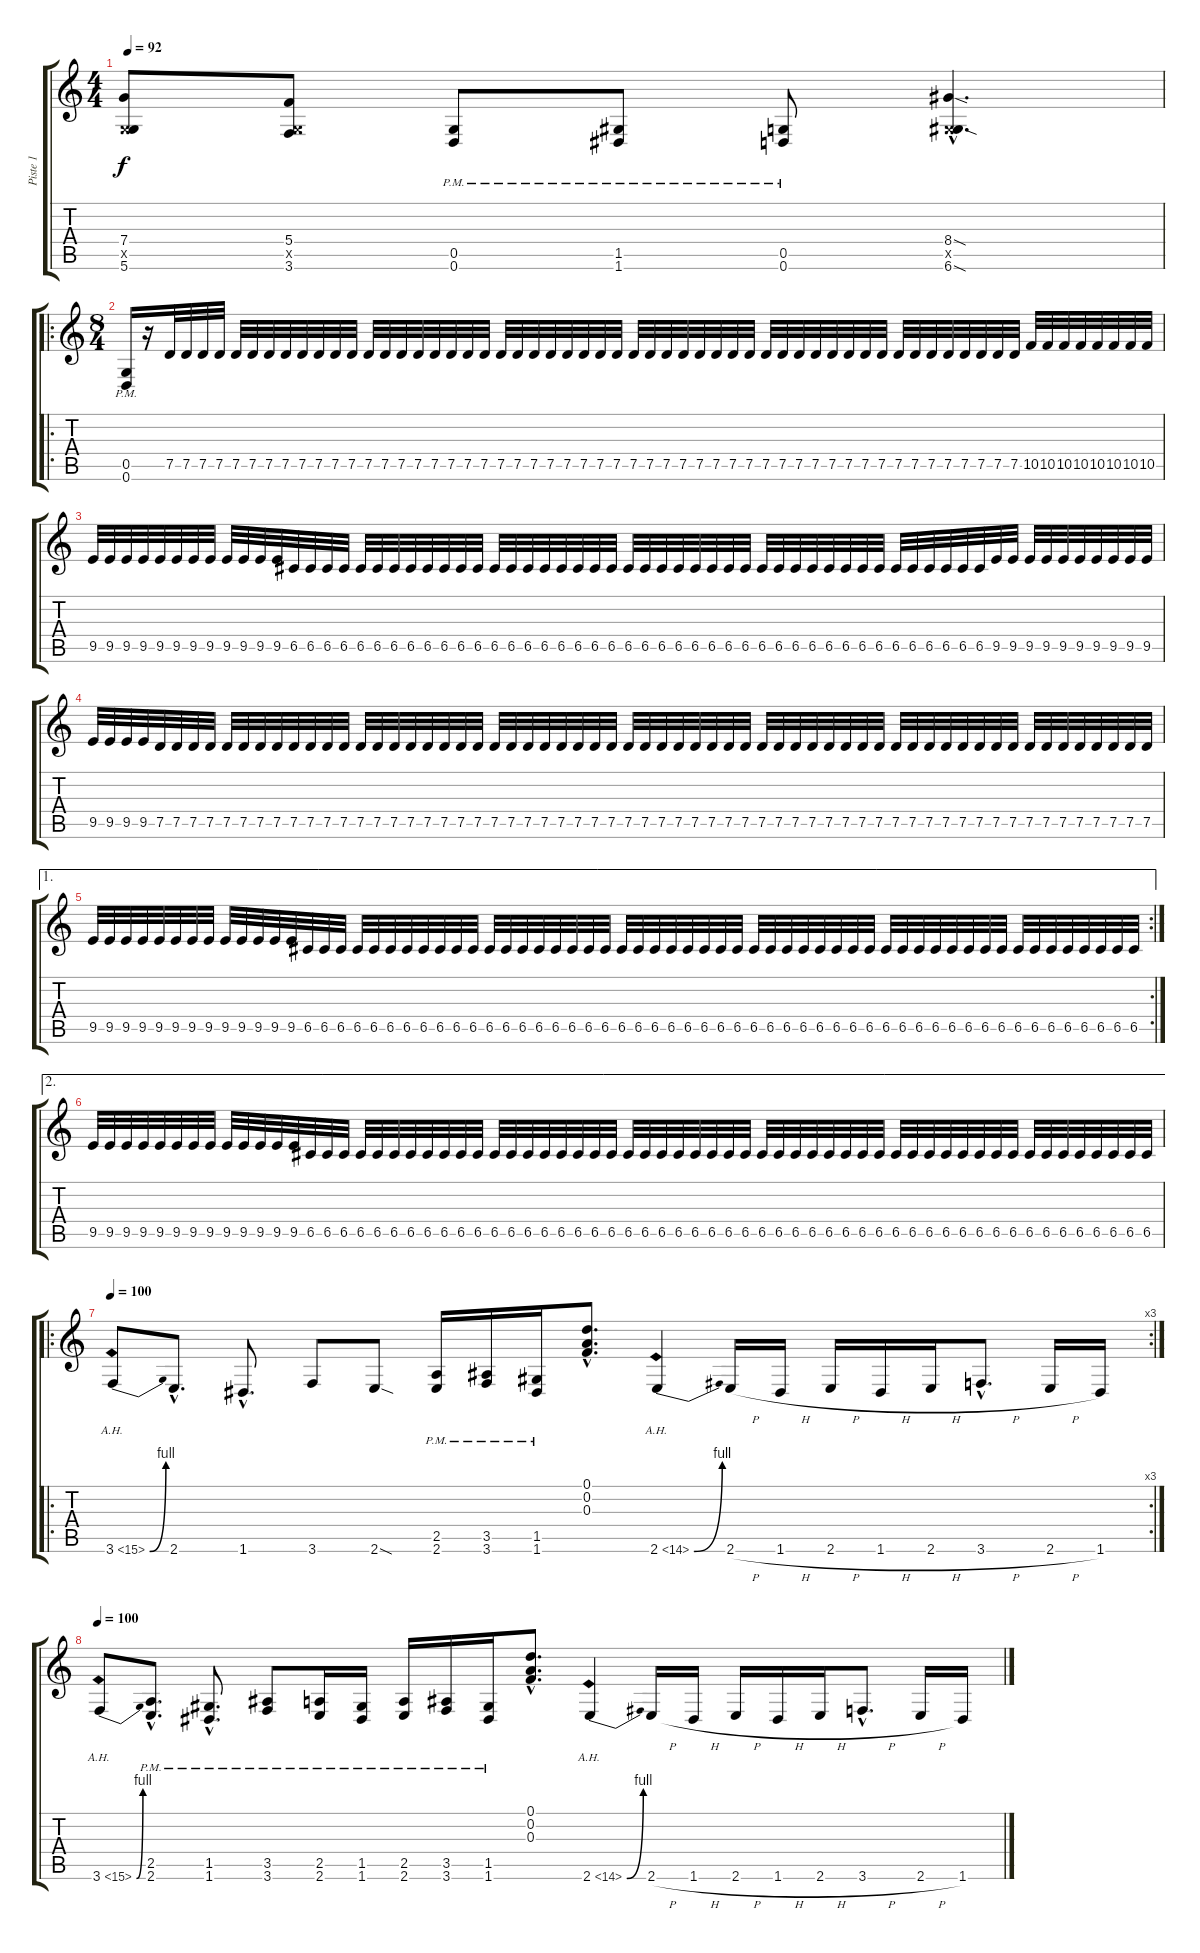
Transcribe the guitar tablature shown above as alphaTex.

\track ("Piste 1" "Piste 1") {instrument overdrivenguitar}
\staff {score tabs}
\tuning (D4 A3 F3 C3 G2 D2) {hide}
\ts (4 4)
\tempo 92
\clef g2
\ks c
(7.4 0.5{x} 5.6).8{dy f} (5.4 0.5{x} 3.6).8 (0.5{pm} 0.6{pm}).8 (1.5{pm} 1.6{pm}).8 (0.5{pm} 0.6{pm}).8 (8.4{sod hac} 0.5{hac x} 6.6{sod hac}).4{d} |
\ro
\ts (8 4)
(0.5{pm} 0.6{pm}).16 r.16 7.5.32 7.5.32 7.5.32 7.5.32 7.5.32 7.5.32 7.5.32 7.5.32 7.5.32 7.5.32 7.5.32 7.5.32 7.5.32 7.5.32 7.5.32 7.5.32 7.5.32 7.5.32 7.5.32 7.5.32 7.5.32 7.5.32 7.5.32 7.5.32 7.5.32 7.5.32 7.5.32 7.5.32 7.5.32 7.5.32 7.5.32 7.5.32 7.5.32 7.5.32 7.5.32 7.5.32 7.5.32 7.5.32 7.5.32 7.5.32 7.5.32 7.5.32 7.5.32 7.5.32 7.5.32 7.5.32 7.5.32 7.5.32 7.5.32 7.5.32 7.5.32 7.5.32 10.5.32 10.5.32 10.5.32 10.5.32 10.5.32 10.5.32 10.5.32 10.5.32 |
9.5.32 9.5.32 9.5.32 9.5.32 9.5.32 9.5.32 9.5.32 9.5.32 9.5.32 9.5.32 9.5.32 9.5.32 6.5.32 6.5.32 6.5.32 6.5.32 6.5.32 6.5.32 6.5.32 6.5.32 6.5.32 6.5.32 6.5.32 6.5.32 6.5.32 6.5.32 6.5.32 6.5.32 6.5.32 6.5.32 6.5.32 6.5.32 6.5.32 6.5.32 6.5.32 6.5.32 6.5.32 6.5.32 6.5.32 6.5.32 6.5.32 6.5.32 6.5.32 6.5.32 6.5.32 6.5.32 6.5.32 6.5.32 6.5.32 6.5.32 6.5.32 6.5.32 6.5.32 6.5.32 9.5.32 9.5.32 9.5.32 9.5.32 9.5.32 9.5.32 9.5.32 9.5.32 9.5.32 9.5.32 |
9.5.32 9.5.32 9.5.32 9.5.32 7.5.32 7.5.32 7.5.32 7.5.32 7.5.32 7.5.32 7.5.32 7.5.32 7.5.32 7.5.32 7.5.32 7.5.32 7.5.32 7.5.32 7.5.32 7.5.32 7.5.32 7.5.32 7.5.32 7.5.32 7.5.32 7.5.32 7.5.32 7.5.32 7.5.32 7.5.32 7.5.32 7.5.32 7.5.32 7.5.32 7.5.32 7.5.32 7.5.32 7.5.32 7.5.32 7.5.32 7.5.32 7.5.32 7.5.32 7.5.32 7.5.32 7.5.32 7.5.32 7.5.32 7.5.32 7.5.32 7.5.32 7.5.32 7.5.32 7.5.32 7.5.32 7.5.32 7.5.32 7.5.32 7.5.32 7.5.32 7.5.32 7.5.32 7.5.32 7.5.32 |
\ae 1
\rc 2
9.5.32 9.5.32 9.5.32 9.5.32 9.5.32 9.5.32 9.5.32 9.5.32 9.5.32 9.5.32 9.5.32 9.5.32 9.5.32 6.5.32 6.5.32 6.5.32 6.5.32 6.5.32 6.5.32 6.5.32 6.5.32 6.5.32 6.5.32 6.5.32 6.5.32 6.5.32 6.5.32 6.5.32 6.5.32 6.5.32 6.5.32 6.5.32 6.5.32 6.5.32 6.5.32 6.5.32 6.5.32 6.5.32 6.5.32 6.5.32 6.5.32 6.5.32 6.5.32 6.5.32 6.5.32 6.5.32 6.5.32 6.5.32 6.5.32 6.5.32 6.5.32 6.5.32 6.5.32 6.5.32 6.5.32 6.5.32 6.5.32 6.5.32 6.5.32 6.5.32 6.5.32 6.5.32 6.5.32 6.5.32 |
\ae 2
9.5.32 9.5.32 9.5.32 9.5.32 9.5.32 9.5.32 9.5.32 9.5.32 9.5.32 9.5.32 9.5.32 9.5.32 9.5.32 6.5.32 6.5.32 6.5.32 6.5.32 6.5.32 6.5.32 6.5.32 6.5.32 6.5.32 6.5.32 6.5.32 6.5.32 6.5.32 6.5.32 6.5.32 6.5.32 6.5.32 6.5.32 6.5.32 6.5.32 6.5.32 6.5.32 6.5.32 6.5.32 6.5.32 6.5.32 6.5.32 6.5.32 6.5.32 6.5.32 6.5.32 6.5.32 6.5.32 6.5.32 6.5.32 6.5.32 6.5.32 6.5.32 6.5.32 6.5.32 6.5.32 6.5.32 6.5.32 6.5.32 6.5.32 6.5.32 6.5.32 6.5.32 6.5.32 6.5.32 6.5.32 |
\ro
\rc 3
\tempo 100
3.6{be (bend 0 0 60 4) ah 12}.8 2.6{hac}.8{d} 1.6{hac}.8{d} 3.6.8 2.6{sod}.8 (2.5{pm} 2.6{pm}).16 (3.5{pm} 3.6{pm}).16 (1.5{pm} 1.6{pm}).16 (0.1{hac} 0.2{hac} 0.3{hac}).8{d} 2.6{be (bend 0 0 60 4) ah 12}.4 2.6{h}.16 1.6{h}.16 2.6{h}.16 1.6{h}.16 2.6{h}.16 3.6{h hac}.8{d} 2.6{h}.16 1.6.16 |
\tempo 100
3.6{be (bend 0 0 60 4) ah 12}.8 (2.5{hac pm} 2.6{hac pm}).8{d} (1.5{hac pm} 1.6{hac pm}).8{d} (3.5{pm} 3.6{pm}).8 (2.5{pm} 2.6{pm}).16 (1.5{pm} 1.6{pm}).16 (2.5{pm} 2.6{pm}).16 (3.5{pm} 3.6{pm}).16 (1.5{pm} 1.6{pm}).16 (0.1{hac} 0.2{hac} 0.3{hac}).8{d} 2.6{be (bend 0 0 60 4) ah 12}.4 2.6{h}.16 1.6{h}.16 2.6{h}.16 1.6{h}.16 2.6{h}.16 3.6{h hac}.8{d} 2.6{h}.16 1.6.16
